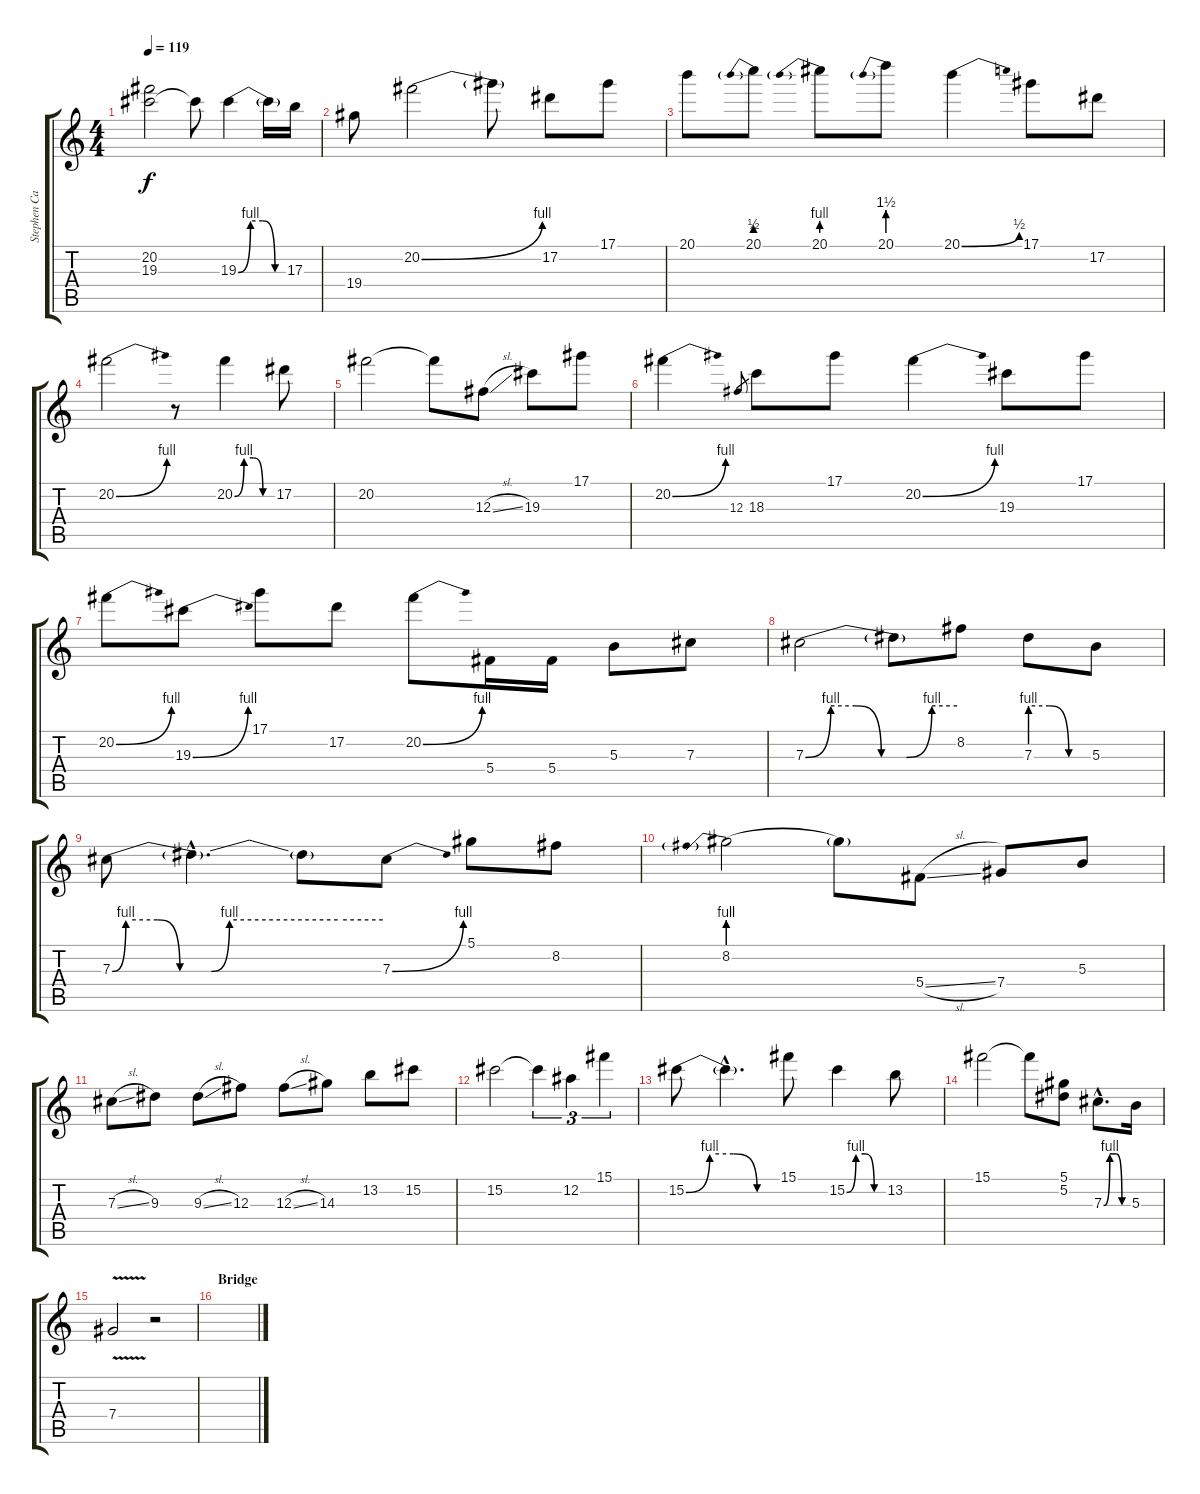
\track ("Stephen Carpenter" "Stephen Ca") {instrument distortionguitar}
\staff {score tabs}
\tuning (Eb4 Bb3 Gb3 Db3 Ab2 Eb2) {hide}
\ts (4 4)
\tempo 119
\clef g2
\ks c
(20.2 19.3).2{dy f} 19.3{t}.8 19.3{be (custom 0 0 15 4 30 4 45 0 60 0)}.4 19.3{t}.16 17.3.16 |
19.4.8 20.2{be (bend 0 0 60 4)}.2 20.2{t}.8 17.2.8 17.1.8 |
20.1.8 20.1{be (prebend 0 2 60 2)}.8 20.1{be (prebend 0 4 60 4)}.8 20.1{be (prebend 0 6 60 6)}.8 20.1{be (bend 0 0 60 2)}.4 17.1.8 17.2.8 |
20.2{be (bend 0 0 60 4)}.2 r.8 20.2{be (custom 0 0 15 4 30 4 45 0 60 0)}.4 17.2.8 |
20.2.2 20.2{t}.8 12.3{sl}.8 19.3.8 17.1.8 |
20.2{be (bend 0 0 60 4)}.4 12.3.8{gr} 18.3.8 17.1.8 20.2{be (bend 0 0 60 4)}.4 19.3.8 17.1.8 |
20.2{be (bend 0 0 60 4)}.8 19.3{be (bend 0 0 60 4)}.8 17.1.8 17.2.8 20.2{be (bend 0 0 60 4)}.8 5.4.16 5.4.16 5.3.8 7.3.8 |
7.3{be (custom 0 0 10 4 20 4 30 0 40 0 50 4 60 4)}.2 7.3{t}.8 8.2.8 7.3{be (custom 0 4 20 4 40 0 60 0)}.8 5.3.8 |
7.3{be (custom 0 0 3 4 10 4 15 0 22 0 26 4 50 4 60 4)}.8 7.3{hac t}.4{d} 7.3{t}.8 7.3{be (bend 0 0 60 4)}.8 5.1.8 8.2.8 |
8.2{be (prebend 0 4 60 4)}.2 8.2{t}.8 5.4{sl}.8 7.4.8 5.3.8 |
7.3{sl}.8 9.3.8 9.3{sl}.8 12.3.8 12.3{sl}.8 14.3.8 13.2.8 15.2.8 |
15.2.2 15.2{t}.4{tu (3 2)} 12.2.4{tu (3 2)} 15.1.4{tu (3 2)} |
15.2{be (custom 0 0 15 4 30 4 45 0 60 0)}.8 15.2{hac t}.4{d} 15.1.8 15.2{be (custom 0 0 15 4 30 4 45 0 60 0)}.4 13.2.8 |
15.1.2 15.1{t}.8 (5.1 5.2).8 7.3{be (custom 0 0 15 4 30 4 45 0 60 0) hac}.8{d} 5.3.16 |
7.4{v}.2 r.2 |
\section ("" "Bridge")
